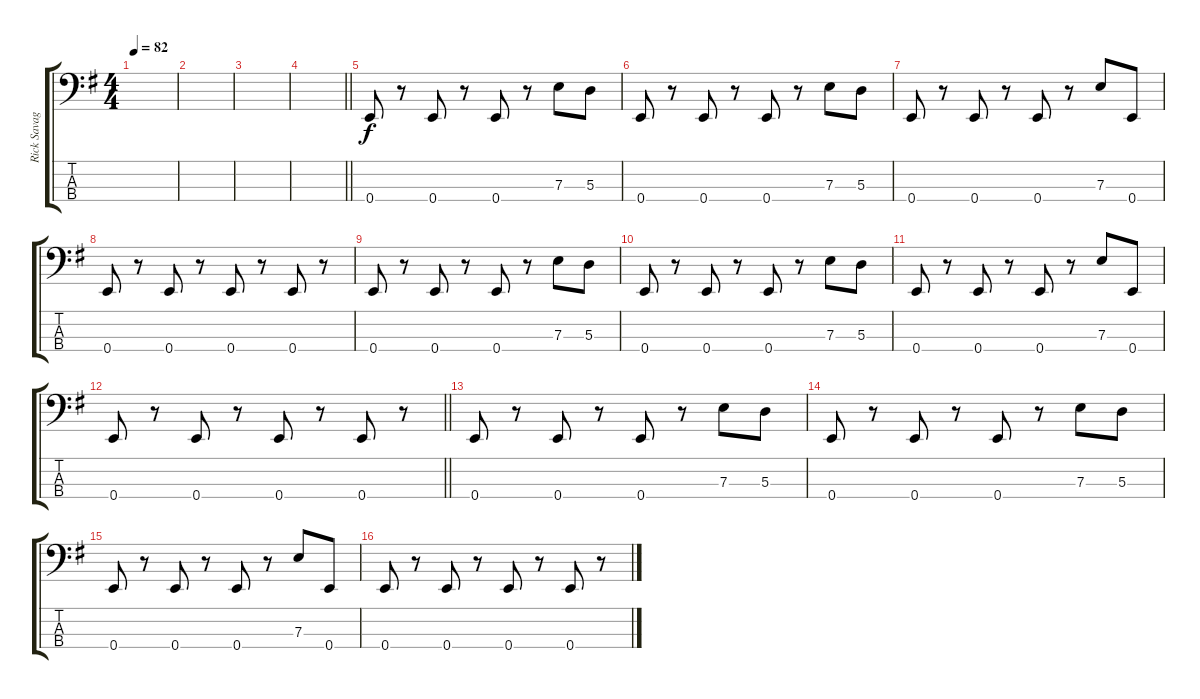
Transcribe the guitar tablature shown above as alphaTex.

\track ("Rick Savage" "Rick Savag") {instrument electricbasspick}
\staff {score tabs}
\tuning (G2 D2 A1 E1) {hide}
\ts (4 4)
\tempo 82
\clef f4
\ks eminor
|
|
|
\barLineRight lightlight
|
0.4.8 r.8 0.4.8 r.8 0.4.8 r.8 7.3.8 5.3.8 |
0.4.8 r.8 0.4.8 r.8 0.4.8 r.8 7.3.8 5.3.8 |
0.4.8 r.8 0.4.8 r.8 0.4.8 r.8 7.3.8 0.4.8 |
0.4.8 r.8 0.4.8 r.8 0.4.8 r.8 0.4.8 r.8 |
0.4.8 r.8 0.4.8 r.8 0.4.8 r.8 7.3.8 5.3.8 |
0.4.8 r.8 0.4.8 r.8 0.4.8 r.8 7.3.8 5.3.8 |
0.4.8 r.8 0.4.8 r.8 0.4.8 r.8 7.3.8 0.4.8 |
\barLineRight lightlight
0.4.8 r.8 0.4.8 r.8 0.4.8 r.8 0.4.8 r.8 |
0.4.8 r.8 0.4.8 r.8 0.4.8 r.8 7.3.8 5.3.8 |
0.4.8 r.8 0.4.8 r.8 0.4.8 r.8 7.3.8 5.3.8 |
0.4.8 r.8 0.4.8 r.8 0.4.8 r.8 7.3.8 0.4.8 |
0.4.8 r.8 0.4.8 r.8 0.4.8 r.8 0.4.8 r.8
